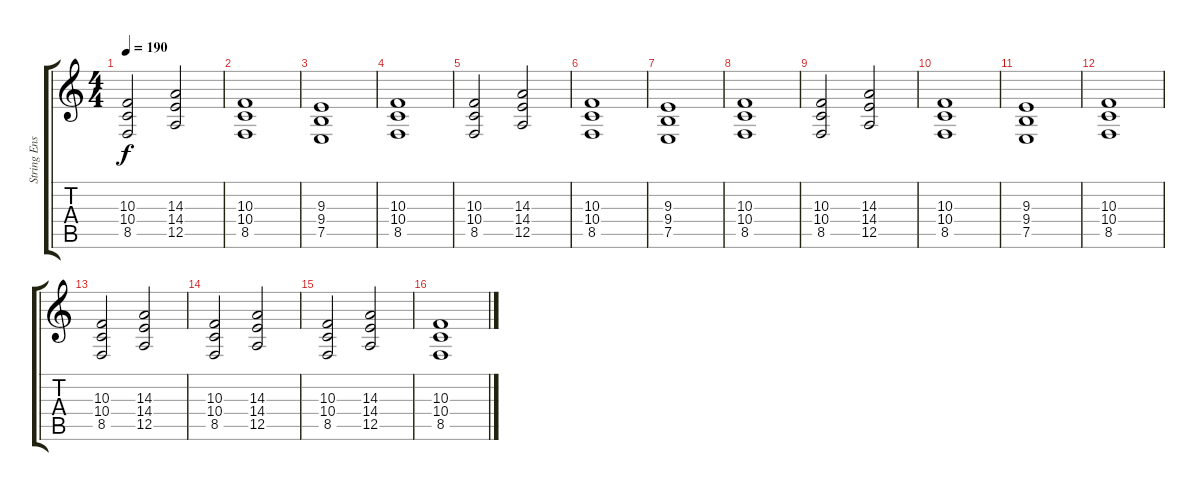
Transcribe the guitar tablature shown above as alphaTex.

\track ("String Ensemble" "String Ens") {instrument stringensemble1}
\staff {score tabs}
\tuning (E4 B3 G3 D3 A2 E2) {hide}
\ts (4 4)
\tempo 190
\clef g2
\ks c
(10.3 10.4 8.5).2{dy f} (14.3 14.4 12.5).2 |
(10.3 10.4 8.5).1 |
(9.3 9.4 7.5).1 |
(10.3 10.4 8.5).1 |
(10.3 10.4 8.5).2 (14.3 14.4 12.5).2 |
(10.3 10.4 8.5).1 |
(9.3 9.4 7.5).1 |
(10.3 10.4 8.5).1 |
(10.3 10.4 8.5).2 (14.3 14.4 12.5).2 |
(10.3 10.4 8.5).1 |
(9.3 9.4 7.5).1 |
(10.3 10.4 8.5).1 |
(10.3 10.4 8.5).2 (14.3 14.4 12.5).2 |
(10.3 10.4 8.5).2 (14.3 14.4 12.5).2 |
(10.3 10.4 8.5).2 (14.3 14.4 12.5).2 |
(10.3 10.4 8.5).1
